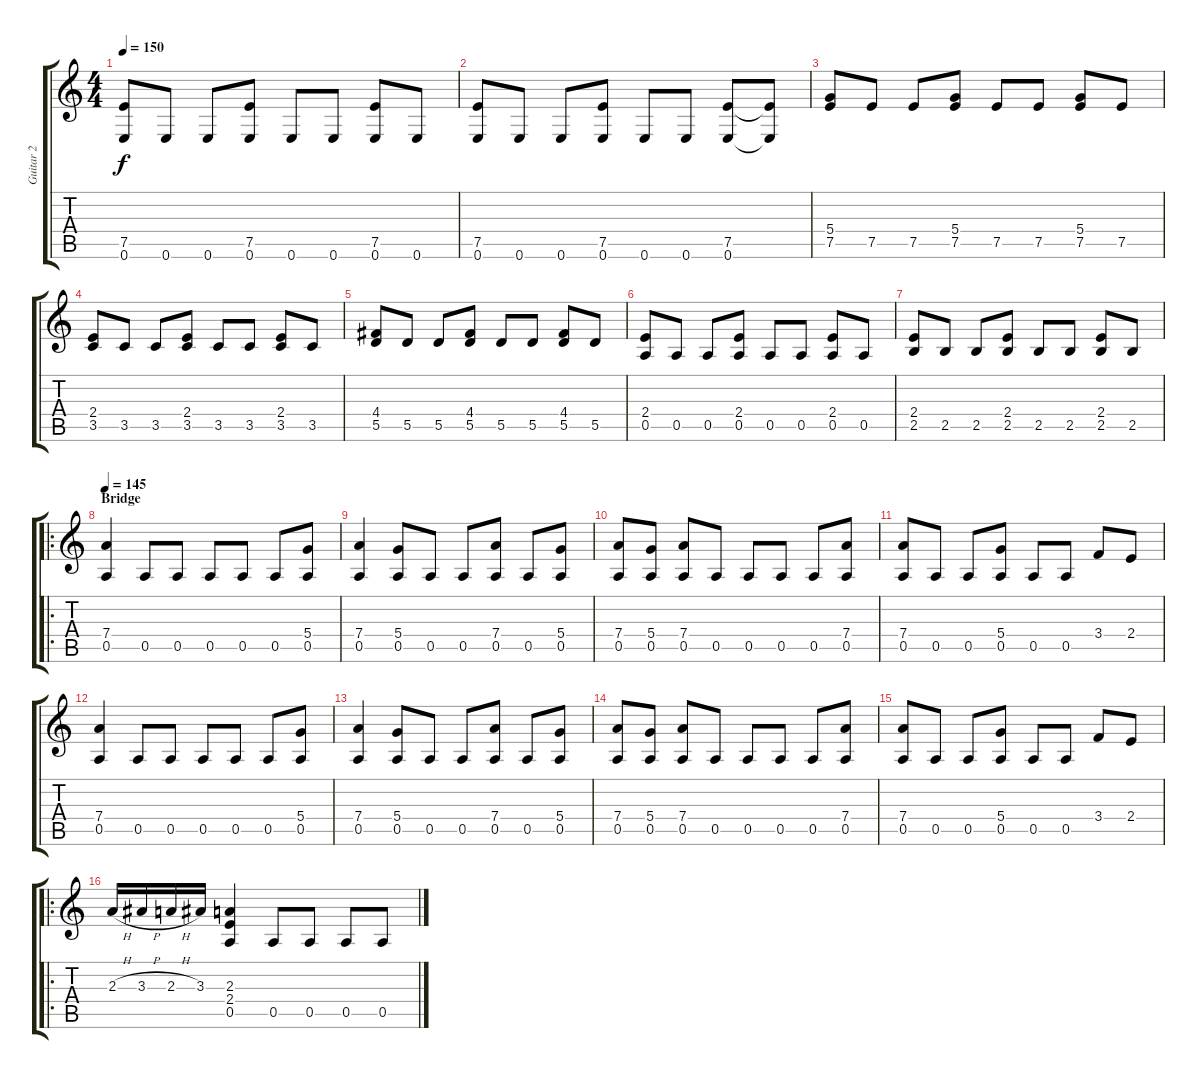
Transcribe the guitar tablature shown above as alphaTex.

\track ("Guitar 2" "Guitar 2") {instrument distortionguitar}
\staff {score tabs}
\tuning (E4 B3 G3 D3 A2 E2) {hide}
\ts (4 4)
\tempo 150
\clef g2
\ks c
(7.5 0.6).8{dy f} 0.6.8 0.6.8 (7.5 0.6).8 0.6.8 0.6.8 (7.5 0.6).8 0.6.8 |
(7.5 0.6).8 0.6.8 0.6.8 (7.5 0.6).8 0.6.8 0.6.8 (7.5 0.6).8 (7.5{t} 0.6{t}).8 |
(5.4 7.5).8 7.5.8 7.5.8 (5.4 7.5).8 7.5.8 7.5.8 (5.4 7.5).8 7.5.8 |
(2.4 3.5).8 3.5.8 3.5.8 (2.4 3.5).8 3.5.8 3.5.8 (2.4 3.5).8 3.5.8 |
(4.4 5.5).8 5.5.8 5.5.8 (4.4 5.5).8 5.5.8 5.5.8 (4.4 5.5).8 5.5.8 |
(2.4 0.5).8 0.5.8 0.5.8 (2.4 0.5).8 0.5.8 0.5.8 (2.4 0.5).8 0.5.8 |
(2.4 2.5).8 2.5.8 2.5.8 (2.4 2.5).8 2.5.8 2.5.8 (2.4 2.5).8 2.5.8 |
\ro
\section ("" "Bridge")
\tempo 145
(7.4 0.5).4 0.5.8 0.5.8 0.5.8 0.5.8 0.5.8 (5.4 0.5).8 |
(7.4 0.5).4 (5.4 0.5).8 0.5.8 0.5.8 (7.4 0.5).8 0.5.8 (5.4 0.5).8 |
(7.4 0.5).8 (5.4 0.5).8 (7.4 0.5).8 0.5.8 0.5.8 0.5.8 0.5.8 (7.4 0.5).8 |
(7.4 0.5).8 0.5.8 0.5.8 (5.4 0.5).8 0.5.8 0.5.8 3.4.8 2.4.8 |
(7.4 0.5).4 0.5.8 0.5.8 0.5.8 0.5.8 0.5.8 (5.4 0.5).8 |
(7.4 0.5).4 (5.4 0.5).8 0.5.8 0.5.8 (7.4 0.5).8 0.5.8 (5.4 0.5).8 |
(7.4 0.5).8 (5.4 0.5).8 (7.4 0.5).8 0.5.8 0.5.8 0.5.8 0.5.8 (7.4 0.5).8 |
(7.4 0.5).8 0.5.8 0.5.8 (5.4 0.5).8 0.5.8 0.5.8 3.4.8 2.4.8 |
\ro
2.3{h}.16 3.3{h}.16 2.3{h}.16 3.3.16 (2.3 2.4 0.5).4 0.5.8 0.5.8 0.5.8 0.5.8
